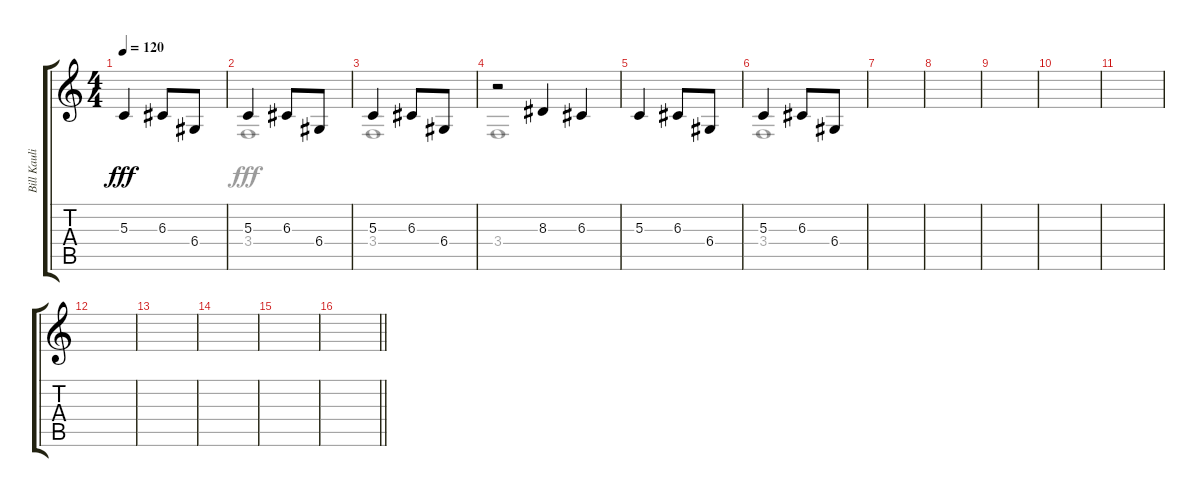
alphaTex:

\track ("Bill Kaulitz 2" "Bill Kauli") {instrument cello}
\staff {score tabs}
\tuning (E4 B3 G3 D3 A2 E2) {hide}
\voice
\ts (4 4)
\tempo 120
\clef g2
\ks c
5.3.4{dy fff} 6.3.8 6.4.8 |
5.3.4 6.3.8 6.4.8 |
5.3.4 6.3.8 6.4.8 |
r.2 8.3.4 6.3.4 |
5.3.4 6.3.8 6.4.8 |
5.3.4 6.3.8 6.4.8 |
|
|
|
|
|
|
|
|
|
\barLineRight lightlight
\voice
\clef g2
\ottava regular
\simile none
\ks c
|
3.4.1 |
3.4.1 |
3.4.1 |
|
3.4.1 |
|
|
|
|
|
|
|
|
|
\barLineRight lightlight
